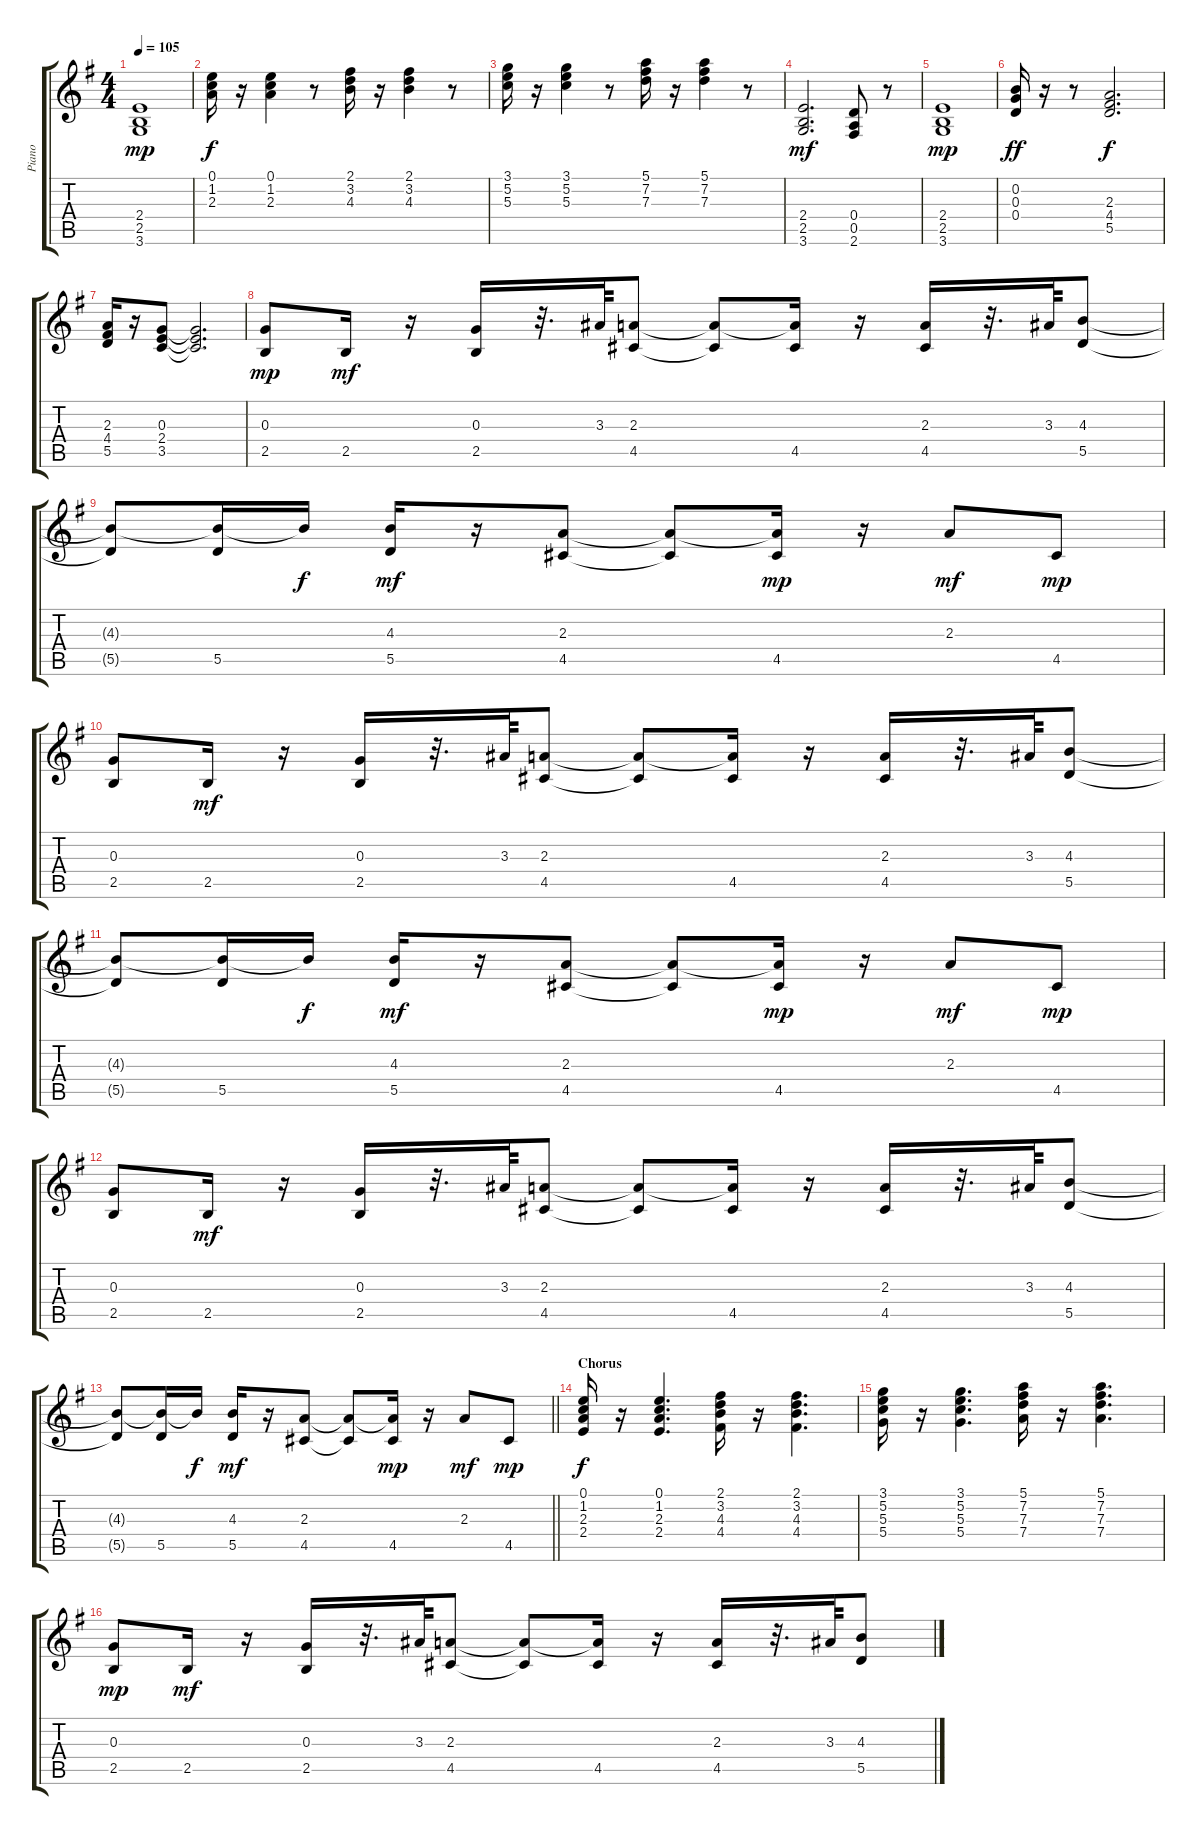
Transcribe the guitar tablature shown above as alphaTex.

\track ("Piano" "Piano") {instrument electricpiano1}
\staff {score tabs}
\tuning (E5 B4 G4 D4 A3 E3) {hide}
\ts (4 4)
\tempo 105
\clef g2
\ks eminor
(2.4 2.5 3.6).1{dy mp} |
(0.1 1.2 2.3).16{dy f} r.16 (0.1 1.2 2.3).4 r.8 (2.1 3.2 4.3).16 r.16 (2.1 3.2 4.3).4 r.8 |
(3.1 5.2 5.3).16 r.16 (3.1 5.2 5.3).4 r.8 (5.1 7.2 7.3).16 r.16 (5.1 7.2 7.3).4 r.8 |
(2.4 2.5 3.6).2{d dy mf} (0.4 0.5 2.6).8 r.8 |
(2.4 2.5 3.6).1{dy mp} |
(0.2 0.3 0.4).16{dy ff} r.16 r.8 (2.3 4.4 5.5).2{d dy f} |
(2.3 4.4 5.5).16 r.16 (0.3 2.4 3.5).8 (0.3{t} 2.4{t} 3.5{t}).2{d} |
(0.3 2.5).8{dy mp} 2.5.16{dy mf} r.16 (0.3 2.5).16 r.32{d} 3.3.64 (2.3 4.5).8 (2.3{t} 4.5{t}).8 (2.3{t} 4.5).16 r.16 (2.3 4.5).16 r.32{d} 3.3.64 (4.3 5.5).8 |
(4.3{t} 5.5{t}).8 (4.3{t} 5.5).16 4.3{t}.16{dy f} (4.3 5.5).16{dy mf} r.16 (2.3 4.5).8 (2.3{t} 4.5{t}).8 (2.3{t} 4.5).16{dy mp} r.16 2.3.8{dy mf} 4.5.8{dy mp} |
(0.3 2.5).8 2.5.16{dy mf} r.16 (0.3 2.5).16 r.32{d} 3.3.64 (2.3 4.5).8 (2.3{t} 4.5{t}).8 (2.3{t} 4.5).16 r.16 (2.3 4.5).16 r.32{d} 3.3.64 (4.3 5.5).8 |
(4.3{t} 5.5{t}).8 (4.3{t} 5.5).16 4.3{t}.16{dy f} (4.3 5.5).16{dy mf} r.16 (2.3 4.5).8 (2.3{t} 4.5{t}).8 (2.3{t} 4.5).16{dy mp} r.16 2.3.8{dy mf} 4.5.8{dy mp} |
(0.3 2.5).8 2.5.16{dy mf} r.16 (0.3 2.5).16 r.32{d} 3.3.64 (2.3 4.5).8 (2.3{t} 4.5{t}).8 (2.3{t} 4.5).16 r.16 (2.3 4.5).16 r.32{d} 3.3.64 (4.3 5.5).8 |
\barLineRight lightlight
(4.3{t} 5.5{t}).8 (4.3{t} 5.5).16 4.3{t}.16{dy f} (4.3 5.5).16{dy mf} r.16 (2.3 4.5).8 (2.3{t} 4.5{t}).8 (2.3{t} 4.5).16{dy mp} r.16 2.3.8{dy mf} 4.5.8{dy mp} |
\section ("" "Chorus")
(0.1 1.2 2.3 2.4).16{dy f} r.16 (0.1 1.2 2.3 2.4).4{d} (2.1 3.2 4.3 4.4).16 r.16 (2.1 3.2 4.3 4.4).4{d} |
(3.1 5.2 5.3 5.4).16 r.16 (3.1 5.2 5.3 5.4).4{d} (5.1 7.2 7.3 7.4).16 r.16 (5.1 7.2 7.3 7.4).4{d} |
(0.3 2.5).8{dy mp} 2.5.16{dy mf} r.16 (0.3 2.5).16 r.32{d} 3.3.64 (2.3 4.5).8 (2.3{t} 4.5{t}).8 (2.3{t} 4.5).16 r.16 (2.3 4.5).16 r.32{d} 3.3.64 (4.3 5.5).8
